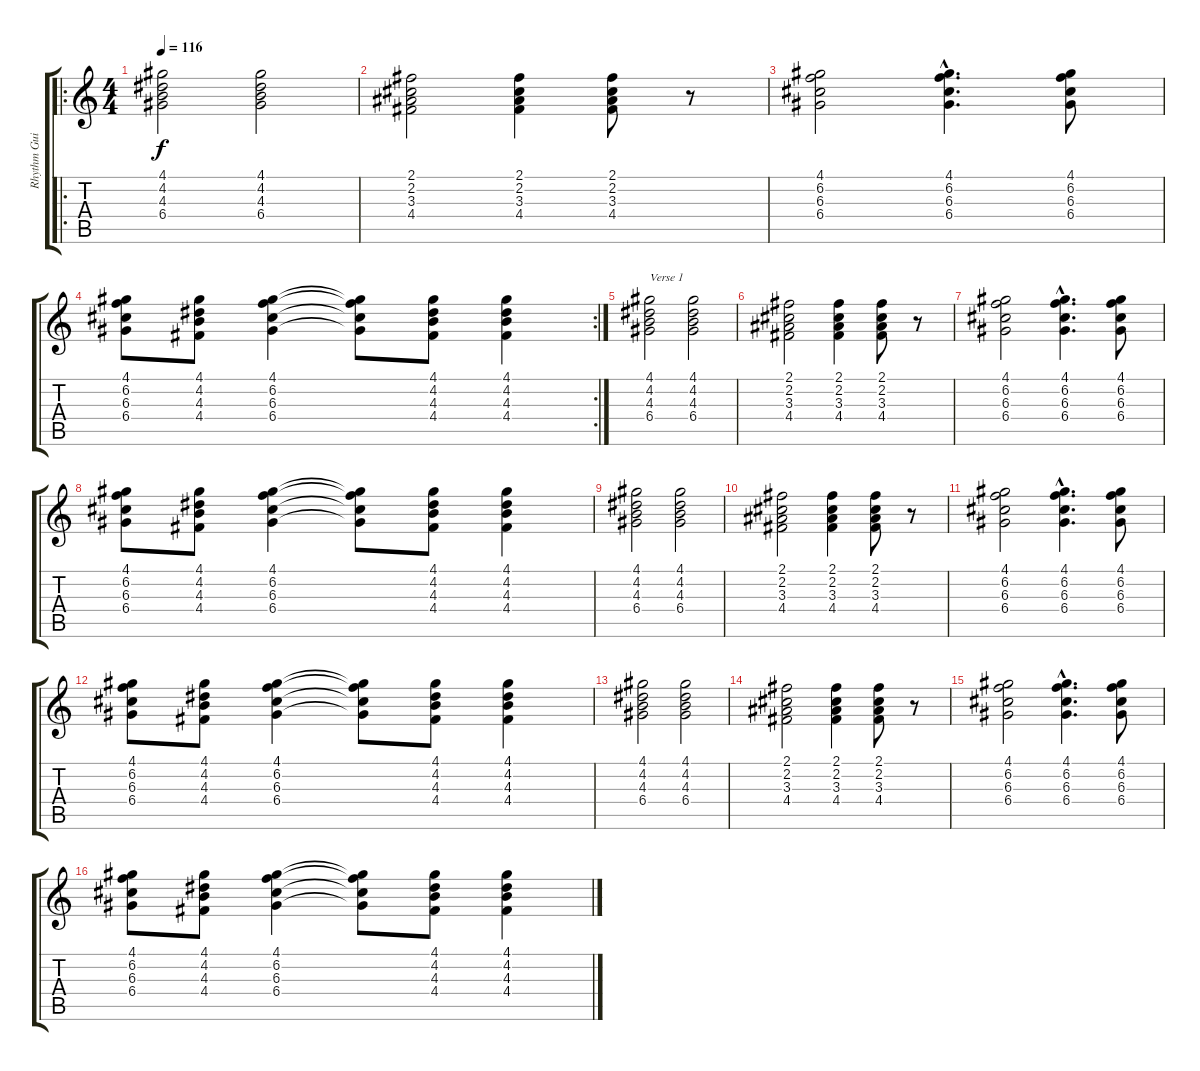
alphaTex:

\track ("Rhythm Guitar" "Rhythm Gui") {instrument acousticguitarnylon}
\staff {score tabs}
\tuning (E4 B3 G3 D3 A2 E2) {hide}
\ro
\ts (4 4)
\tempo 116
\clef g2
\ks c
(4.1 4.2 4.3 6.4).2{dy f instrument acousticguitarnylon} (4.1 4.2 4.3 6.4).2 |
(2.1 2.2 3.3 4.4).2 (2.1 2.2 3.3 4.4).4 (2.1 2.2 3.3 4.4).8 r.8 |
(4.1 6.2 6.3 6.4).2 (4.1{hac} 6.2{hac} 6.3{hac} 6.4{hac}).4{d} (4.1 6.2 6.3 6.4).8 |
\rc 2
(4.1 6.2 6.3 6.4).8 (4.1 4.2 4.3 4.4).8 (4.1 6.2 6.3 6.4).4 (4.1{t} 6.2{t} 6.3{t} 6.4{t}).8 (4.1 4.2 4.3 4.4).8 (4.1 4.2 4.3 4.4).4 |
(4.1 4.2 4.3 6.4).2{txt "Verse 1"} (4.1 4.2 4.3 6.4).2 |
(2.1 2.2 3.3 4.4).2 (2.1 2.2 3.3 4.4).4 (2.1 2.2 3.3 4.4).8 r.8 |
(4.1 6.2 6.3 6.4).2 (4.1{hac} 6.2{hac} 6.3{hac} 6.4{hac}).4{d} (4.1 6.2 6.3 6.4).8 |
(4.1 6.2 6.3 6.4).8 (4.1 4.2 4.3 4.4).8 (4.1 6.2 6.3 6.4).4 (4.1{t} 6.2{t} 6.3{t} 6.4{t}).8 (4.1 4.2 4.3 4.4).8 (4.1 4.2 4.3 4.4).4 |
(4.1 4.2 4.3 6.4).2 (4.1 4.2 4.3 6.4).2 |
(2.1 2.2 3.3 4.4).2 (2.1 2.2 3.3 4.4).4 (2.1 2.2 3.3 4.4).8 r.8 |
(4.1 6.2 6.3 6.4).2 (4.1{hac} 6.2{hac} 6.3{hac} 6.4{hac}).4{d} (4.1 6.2 6.3 6.4).8 |
(4.1 6.2 6.3 6.4).8 (4.1 4.2 4.3 4.4).8 (4.1 6.2 6.3 6.4).4 (4.1{t} 6.2{t} 6.3{t} 6.4{t}).8 (4.1 4.2 4.3 4.4).8 (4.1 4.2 4.3 4.4).4 |
(4.1 4.2 4.3 6.4).2 (4.1 4.2 4.3 6.4).2 |
(2.1 2.2 3.3 4.4).2 (2.1 2.2 3.3 4.4).4 (2.1 2.2 3.3 4.4).8 r.8 |
(4.1 6.2 6.3 6.4).2 (4.1{hac} 6.2{hac} 6.3{hac} 6.4{hac}).4{d} (4.1 6.2 6.3 6.4).8 |
(4.1 6.2 6.3 6.4).8 (4.1 4.2 4.3 4.4).8 (4.1 6.2 6.3 6.4).4 (4.1{t} 6.2{t} 6.3{t} 6.4{t}).8 (4.1 4.2 4.3 4.4).8 (4.1 4.2 4.3 4.4).4
